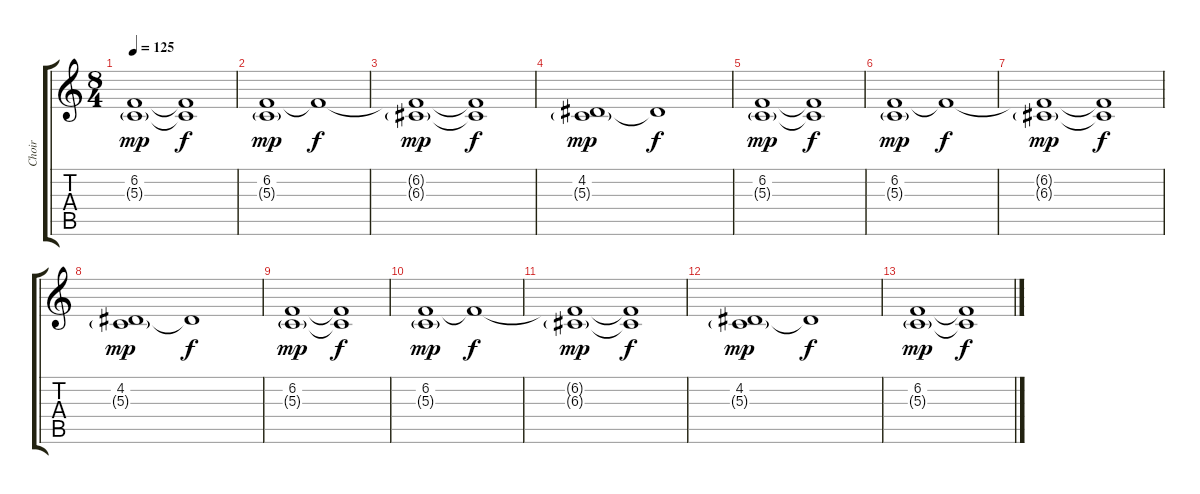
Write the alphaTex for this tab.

\track ("Choir" "Choir") {instrument choiraahs}
\staff {score tabs}
\tuning (E4 B3 G3 D3 A2 E2) {hide}
\ts (8 4)
\tempo 125
\clef g2
\ks c
(6.2 5.3{g}).1{dy mp} (6.2{t} 5.3{t}).1{dy f} |
(6.2 5.3{g}).1{dy mp} 6.2{t}.1{dy f} |
(6.2{t} 6.3{g}).1{dy mp} (6.2{t} 6.3{t}).1{dy f} |
(4.2 5.3{g}).1{dy mp} 4.2{t}.1{dy f} |
(6.2 5.3{g}).1{dy mp} (6.2{t} 5.3{t}).1{dy f} |
(6.2 5.3{g}).1{dy mp} 6.2{t}.1{dy f} |
(6.2{t} 6.3{g}).1{dy mp} (6.2{t} 6.3{t}).1{dy f} |
(4.2 5.3{g}).1{dy mp} 4.2{t}.1{dy f} |
(6.2 5.3{g}).1{dy mp} (6.2{t} 5.3{t}).1{dy f} |
(6.2 5.3{g}).1{dy mp} 6.2{t}.1{dy f} |
(6.2{t} 6.3{g}).1{dy mp} (6.2{t} 6.3{t}).1{dy f} |
(4.2 5.3{g}).1{dy mp} 4.2{t}.1{dy f} |
(6.2 5.3{g}).1{dy mp} (6.2{t} 5.3{t}).1{dy f}
